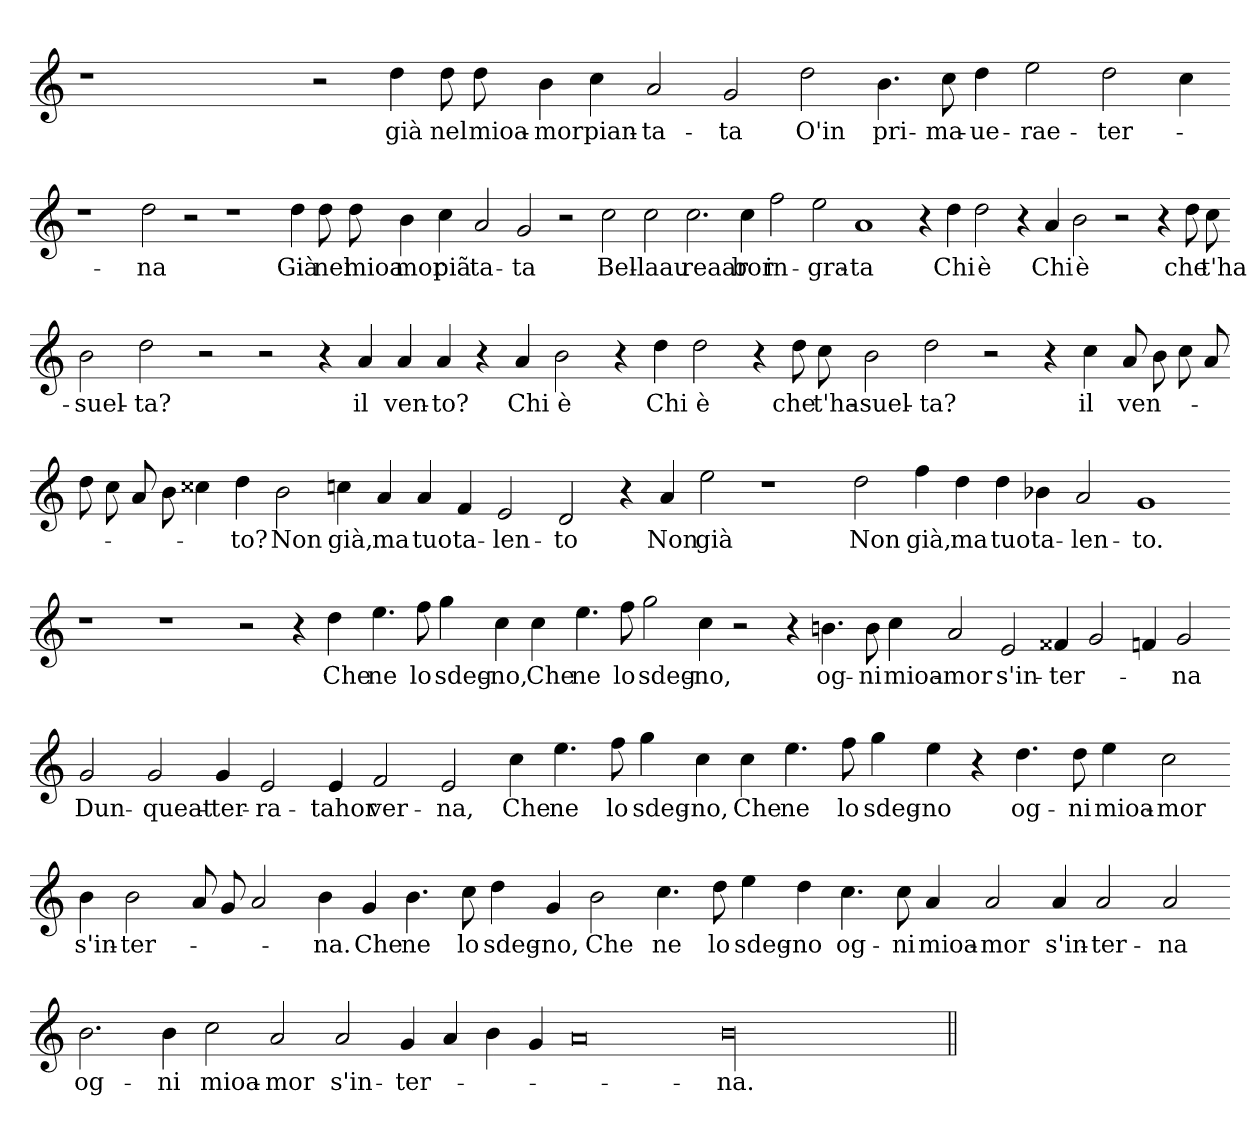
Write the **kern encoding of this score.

**kern	**text
*part1	*part1
*staff1	*staff1
*clefG2	*
*k[]	*
=	=
1r	.
1ryy	.
2r	.
4dd	già
8dd	nel
8dd	mioa-
4b	mor
4cc	pian-
2a	ta-
2g	ta
2dd	O'in
4.b	pri-
8cc	ma-
4dd	ue-
2ee	rae-
2dd	ter-
4cc	.
=-	=-
1r	.
2dd	na
2r	.
1r	.
4dd	Già
8dd	nel
8dd	mioa-
4b	mor
4cc	piã-
2a	ta-
2g	ta
2r	.
2cc	Bel-
2cc	laau-
2.cc	reaar-
4cc	bor
2ff	in-
2ee	gra-
1a	ta
4r	.
4dd	Chi
2dd	è
4r	.
4a	Chi
2b	è
2r	.
4r	.
8dd	che
8cc	t'ha-
=-	=-
2b	suel-
2dd	ta?
2r	.
2r	.
4r	.
4a	il
4a	ven-
4a	to?
4r	.
4a	Chi
2b	è
4r	.
4dd	Chi
2dd	è
4r	.
8dd	che
8cc	t'ha-
2b	suel-
2dd	ta?
2r	.
4r	.
4cc	il
8a	ven-
8b	.
8cc	.
8a	.
=-	=-
8dd	.
8cc	.
8a	.
8b	.
4cc##X	.
4dd	to?
2b	Non
4cc	già,
4a	ma
4a	tuo
4f	ta-
2e	len-
2d	to
4r	.
4a	Non
2ee	già
1r	.
2dd	Non
4ff	già,
4dd	ma
4dd	tuo
4b-X	ta-
2a	len-
1g	to.
=-	=-
1r	.
1r	.
2r	.
4r	.
4dd	Che
4.ee	ne
8ff	lo
4gg	sdeg-
4cc	no,
4cc	Che
4.ee	ne
8ff	lo
2gg	sdeg-
4cc	no,
2r	.
4r	.
4.b	og-
8b	ni
4cc	mioa-
2a	mor
2e	s'in-
4f##X	ter-
2g	.
4f	.
2g	na
=-	=-
2g	Dun-
2g	queat-
4g	ter-
2e	ra-
4e	tahor
2f	ver-
2e	na,
4cc	Che
4.ee	ne
8ff	lo
4gg	sdeg-
4cc	no,
4cc	Che
4.ee	ne
8ff	lo
4gg	sdeg-
4ee	no
4r	.
4.dd	og-
8dd	ni
4ee	mioa-
2cc	mor
=-	=-
4b	s'in-
2b	ter-
8a	.
8g	.
2a	.
4b	na.
4g	Che
4.b	ne
8cc	lo
4dd	sdeg-
4g	no,
2b	Che
4.cc	ne
8dd	lo
4ee	sdeg-
4dd	no
4.cc	og-
8cc	ni
4a	mioa-
2a	mor
4a	s'in-
2a	ter-
2a	na
=-	=-
2.b	og-
4b	ni
2cc	mioa-
2a	mor
2a	s'in-
4g	ter-
4a	.
4b	.
4g	.
0a	.
00b	na.
=||	=||
*-	*-
